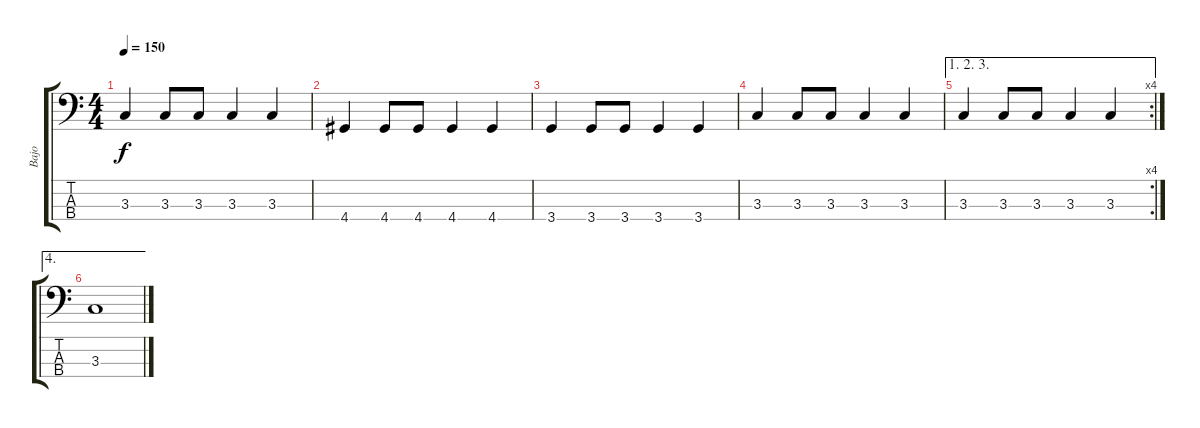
\track ("Bajo" "Bajo") {instrument electricbassfinger}
\staff {score tabs}
\tuning (G2 D2 A1 E1) {hide}
\ts (4 4)
\tempo 150
\clef f4
\ks c
3.3.4{dy f} 3.3.8 3.3.8 3.3.4 3.3.4 |
4.4.4 4.4.8 4.4.8 4.4.4 4.4.4 |
3.4.4 3.4.8 3.4.8 3.4.4 3.4.4 |
3.3.4 3.3.8 3.3.8 3.3.4 3.3.4 |
\ae (1 2 3)
\rc 4
3.3.4 3.3.8 3.3.8 3.3.4 3.3.4 |
\ae 4
3.3.1
